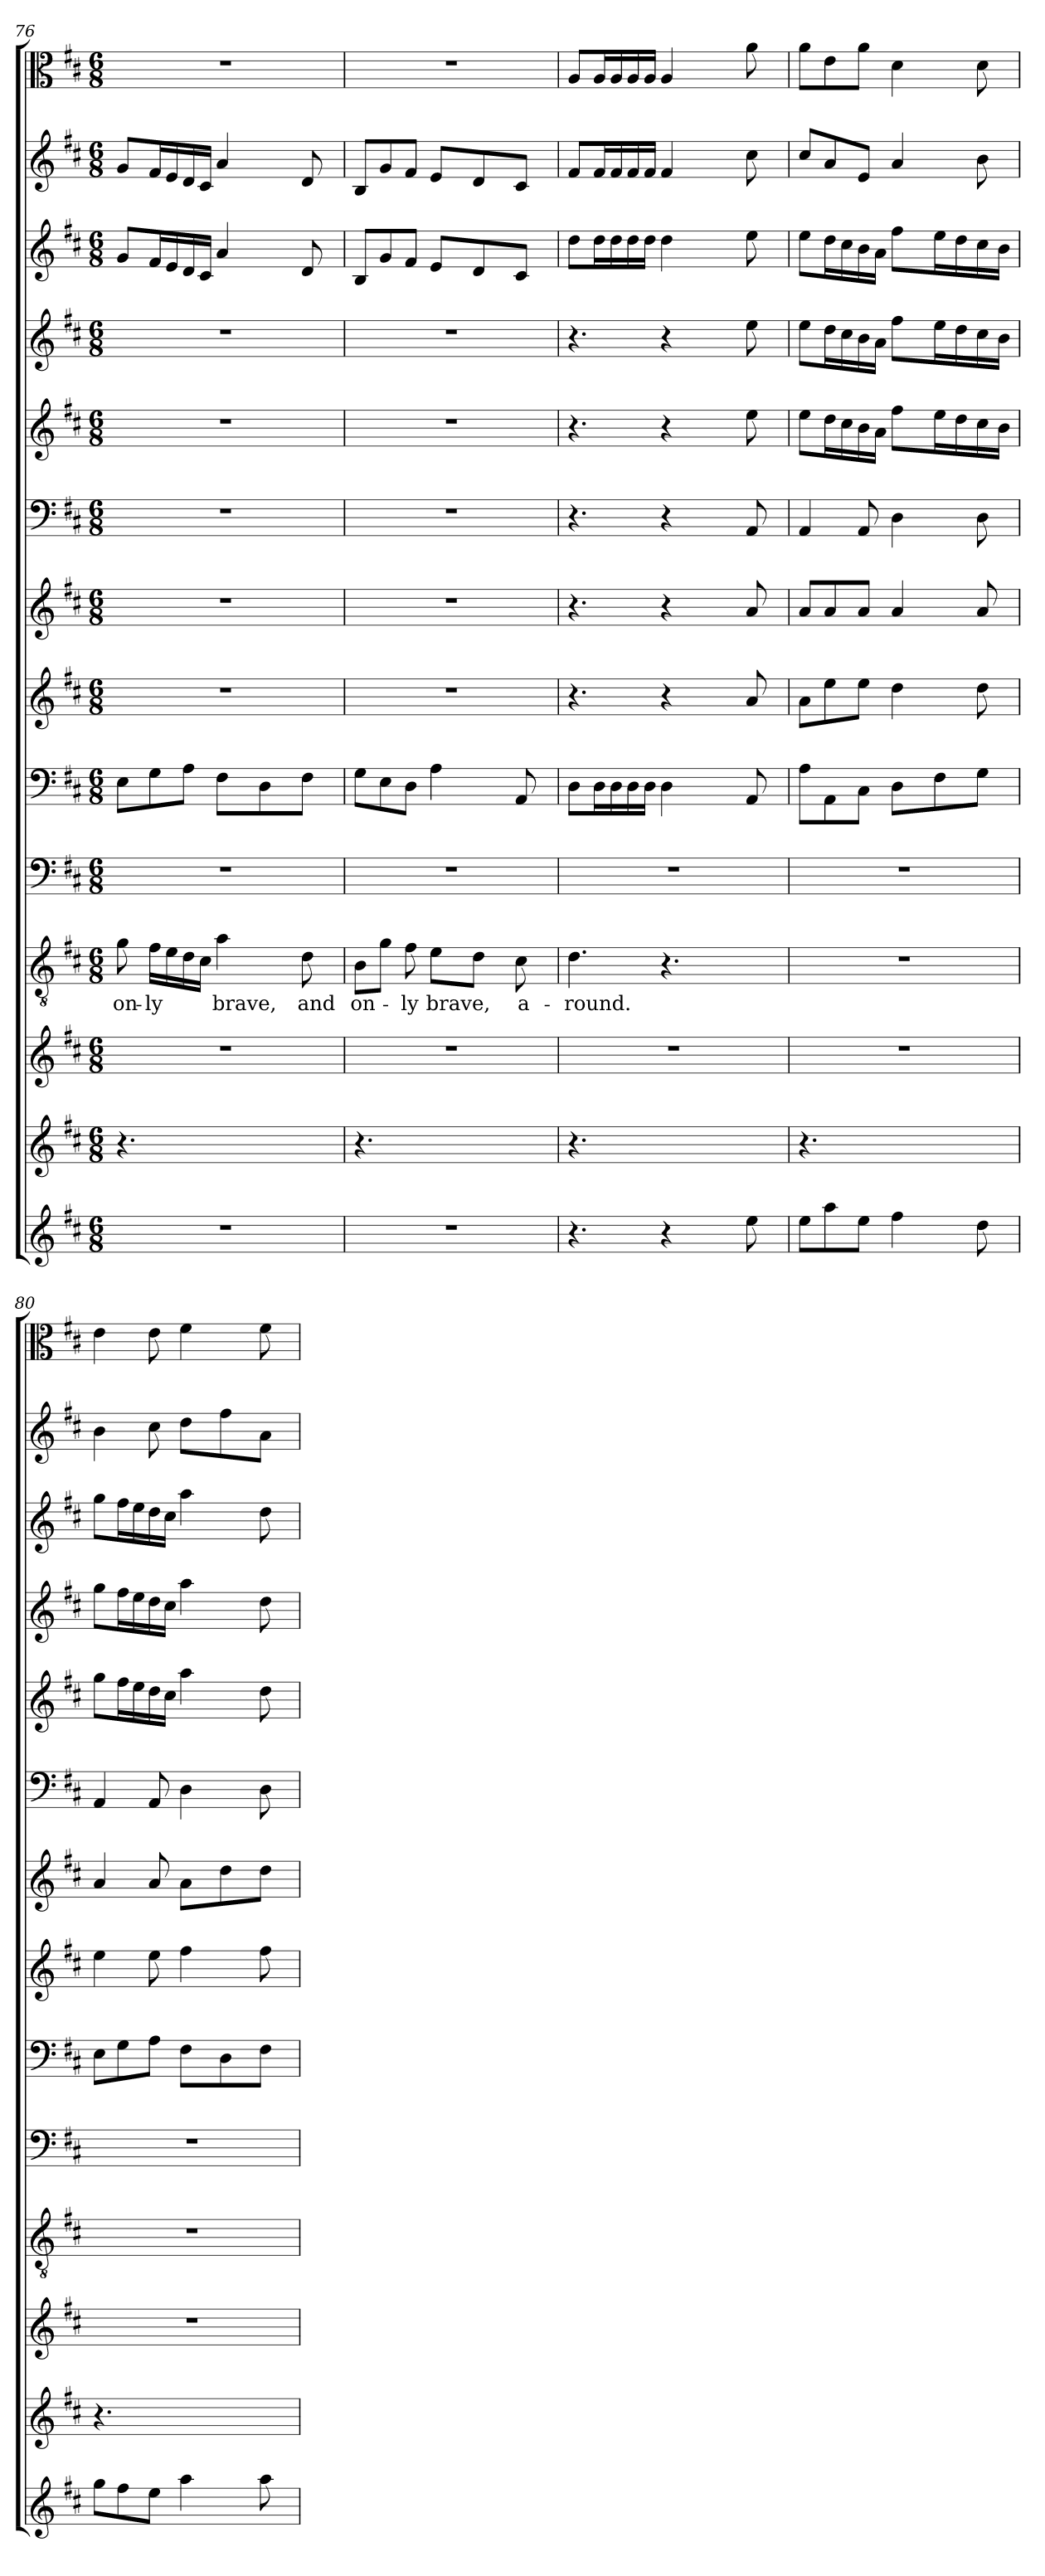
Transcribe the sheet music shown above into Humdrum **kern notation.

**kern	**kern	**kern	**kern	**text	**kern	**kern	**kern	**kern	**kern	**kern	**kern	**kern	**kern	**kern
*part14	*part13	*part12	*part11	*part11	*part10	*part9	*part8	*part7	*part6	*part5	*part4	*part3	*part2	*part1
*staff14	*staff13	*staff12	*staff11	*staff11	*staff10	*staff9	*staff8	*staff7	*staff6	*staff5	*staff4	*staff3	*staff2	*staff1
*clefG2	*clefG2	*clefG2	*clefGv2	*	*clefF4	*clefF4	*clefG2	*clefG2	*clefF4	*clefG2	*clefG2	*clefG2	*clefG2	*clefC3
*k[f#c#]	*k[f#c#]	*k[f#c#]	*k[f#c#]	*	*k[f#c#]	*k[f#c#]	*k[f#c#]	*k[f#c#]	*k[f#c#]	*k[f#c#]	*k[f#c#]	*k[f#c#]	*k[f#c#]	*k[f#c#]
*D:	*D:	*D:	*D:	*	*D:	*D:	*D:	*D:	*D:	*D:	*D:	*D:	*D:	*D:
*M6/8	*M6/8	*M6/8	*M6/8	*	*M6/8	*M6/8	*M6/8	*M6/8	*M6/8	*M6/8	*M6/8	*M6/8	*M6/8	*M6/8
=76	=76	=76	=76	=76	=76	=76	=76	=76	=76	=76	=76	=76	=76	=76
2.r	4.r	2.r	8g\	on-	2.r	8E\L	2.r	2.r	2.r	2.r	2.r	8g/L	8g/L	2.r
.	.	.	16f#\LL	-ly	.	8G\	.	.	.	.	.	16f#/L	16f#/L	.
.	.	.	16e\	.	.	.	.	.	.	.	.	16e/	16e/	.
.	.	.	16d\	.	.	8A\J	.	.	.	.	.	16d/	16d/	.
.	.	.	16c#\JJ	.	.	.	.	.	.	.	.	16c#/JJ	16c#/JJ	.
.	32ryy	.	4a\	brave,	.	8F#\L	.	.	.	.	.	4a/	4a/	.
.	32ryy	.	.	.	.	.	.	.	.	.	.	.	.	.
.	32ryy	.	.	.	.	.	.	.	.	.	.	.	.	.
.	32ryy	.	.	.	.	.	.	.	.	.	.	.	.	.
.	32ryy	.	.	.	.	8D\	.	.	.	.	.	.	.	.
.	32ryy	.	.	.	.	.	.	.	.	.	.	.	.	.
.	32ryy	.	.	.	.	.	.	.	.	.	.	.	.	.
.	32ryy	.	.	.	.	.	.	.	.	.	.	.	.	.
.	32ryy	.	8d\	and	.	8F#\J	.	.	.	.	.	8d/	8d/	.
.	32ryy	.	.	.	.	.	.	.	.	.	.	.	.	.
.	32ryy	.	.	.	.	.	.	.	.	.	.	.	.	.
.	32ryy	.	.	.	.	.	.	.	.	.	.	.	.	.
=77	=77	=77	=77	=77	=77	=77	=77	=77	=77	=77	=77	=77	=77	=77
2.r	4.r	2.r	8B\L	on-	2.r	8G\L	2.r	2.r	2.r	2.r	2.r	8B/L	8B/L	2.r
.	.	.	8g\J	.	.	8E\	.	.	.	.	.	8g/	8g/	.
.	.	.	8f#\	-ly	.	8D\J	.	.	.	.	.	8f#/J	8f#/J	.
.	32ryy	.	8e\L	brave,	.	4A\	.	.	.	.	.	8e/L	8e/L	.
.	32ryy	.	.	.	.	.	.	.	.	.	.	.	.	.
.	32ryy	.	.	.	.	.	.	.	.	.	.	.	.	.
.	32ryy	.	.	.	.	.	.	.	.	.	.	.	.	.
.	32ryy	.	8d\J	.	.	.	.	.	.	.	.	8d/	8d/	.
.	32ryy	.	.	.	.	.	.	.	.	.	.	.	.	.
.	32ryy	.	.	.	.	.	.	.	.	.	.	.	.	.
.	32ryy	.	.	.	.	.	.	.	.	.	.	.	.	.
.	32ryy	.	8c#\	a-	.	8AA/	.	.	.	.	.	8c#/J	8c#/J	.
.	32ryy	.	.	.	.	.	.	.	.	.	.	.	.	.
.	32ryy	.	.	.	.	.	.	.	.	.	.	.	.	.
.	32ryy	.	.	.	.	.	.	.	.	.	.	.	.	.
=78	=78	=78	=78	=78	=78	=78	=78	=78	=78	=78	=78	=78	=78	=78
4.r	4.r	2.r	4.d\	-round.	2.r	8D\L	4.r	4.r	4.r	4.r	4.r	8dd\L	8f#/L	8A/L
.	.	.	.	.	.	16D\L	.	.	.	.	.	16dd\L	16f#/L	16A/L
.	.	.	.	.	.	16D\	.	.	.	.	.	16dd\	16f#/	16A/
.	.	.	.	.	.	16D\	.	.	.	.	.	16dd\	16f#/	16A/
.	.	.	.	.	.	16D\JJ	.	.	.	.	.	16dd\JJ	16f#/JJ	16A/JJ
4r	32ryy	.	4.r	.	.	4D\	4r	4r	4r	4r	4r	4dd\	4f#/	4A/
.	32ryy	.	.	.	.	.	.	.	.	.	.	.	.	.
.	32ryy	.	.	.	.	.	.	.	.	.	.	.	.	.
.	32ryy	.	.	.	.	.	.	.	.	.	.	.	.	.
.	32ryy	.	.	.	.	.	.	.	.	.	.	.	.	.
.	32ryy	.	.	.	.	.	.	.	.	.	.	.	.	.
.	32ryy	.	.	.	.	.	.	.	.	.	.	.	.	.
.	32ryy	.	.	.	.	.	.	.	.	.	.	.	.	.
8ee\	32ryy	.	.	.	.	8AA/	8a/	8a/	8AA/	8ee\	8ee\	8ee\	8cc#\	8a\
.	32ryy	.	.	.	.	.	.	.	.	.	.	.	.	.
.	32ryy	.	.	.	.	.	.	.	.	.	.	.	.	.
.	32ryy	.	.	.	.	.	.	.	.	.	.	.	.	.
=79	=79	=79	=79	=79	=79	=79	=79	=79	=79	=79	=79	=79	=79	=79
8ee\L	4.r	2.r	2.r	.	2.r	8A\L	8a\L	8a/L	4AA/	8ee\L	8ee\L	8ee\L	8cc#/L	8a\L
8aa\	.	.	.	.	.	8AA\	8ee\	8a/	.	16dd\L	16dd\L	16dd\L	8a/	8e\
.	.	.	.	.	.	.	.	.	.	16cc#\	16cc#\	16cc#\	.	.
8ee\J	.	.	.	.	.	8C#\J	8ee\J	8a/J	8AA/	16b\	16b\	16b\	8e/J	8a\J
.	.	.	.	.	.	.	.	.	.	16a\JJ	16a\JJ	16a\JJ	.	.
4ff#\	32ryy	.	.	.	.	8D\L	4dd\	4a/	4D\	8ff#\L	8ff#\L	8ff#\L	4a/	4d\
.	32ryy	.	.	.	.	.	.	.	.	.	.	.	.	.
.	32ryy	.	.	.	.	.	.	.	.	.	.	.	.	.
.	32ryy	.	.	.	.	.	.	.	.	.	.	.	.	.
.	32ryy	.	.	.	.	8F#\	.	.	.	16ee\L	16ee\L	16ee\L	.	.
.	32ryy	.	.	.	.	.	.	.	.	.	.	.	.	.
.	32ryy	.	.	.	.	.	.	.	.	16dd\	16dd\	16dd\	.	.
.	32ryy	.	.	.	.	.	.	.	.	.	.	.	.	.
8dd\	32ryy	.	.	.	.	8G\J	8dd\	8a/	8D\	16cc#\	16cc#\	16cc#\	8b\	8d\
.	32ryy	.	.	.	.	.	.	.	.	.	.	.	.	.
.	32ryy	.	.	.	.	.	.	.	.	16b\JJ	16b\JJ	16b\JJ	.	.
.	32ryy	.	.	.	.	.	.	.	.	.	.	.	.	.
=80	=80	=80	=80	=80	=80	=80	=80	=80	=80	=80	=80	=80	=80	=80
8gg\L	4.r	2.r	2.r	.	2.r	8E\L	4ee\	4a/	4AA/	8gg\L	8gg\L	8gg\L	4b\	4e\
8ff#\	.	.	.	.	.	8G\	.	.	.	16ff#\L	16ff#\L	16ff#\L	.	.
.	.	.	.	.	.	.	.	.	.	16ee\	16ee\	16ee\	.	.
8ee\J	.	.	.	.	.	8A\J	8ee\	8a/	8AA/	16dd\	16dd\	16dd\	8cc#\	8e\
.	.	.	.	.	.	.	.	.	.	16cc#\JJ	16cc#\JJ	16cc#\JJ	.	.
4aa\	32ryy	.	.	.	.	8F#\L	4ff#\	8a\L	4D\	4aa\	4aa\	4aa\	8dd\L	4f#\
.	32ryy	.	.	.	.	.	.	.	.	.	.	.	.	.
.	32ryy	.	.	.	.	.	.	.	.	.	.	.	.	.
.	32ryy	.	.	.	.	.	.	.	.	.	.	.	.	.
.	32ryy	.	.	.	.	8D\	.	8dd\	.	.	.	.	8ff#\	.
.	32ryy	.	.	.	.	.	.	.	.	.	.	.	.	.
.	32ryy	.	.	.	.	.	.	.	.	.	.	.	.	.
.	32ryy	.	.	.	.	.	.	.	.	.	.	.	.	.
8aa\	32ryy	.	.	.	.	8F#\J	8ff#\	8dd\J	8D\	8dd\	8dd\	8dd\	8a\J	8f#\
.	32ryy	.	.	.	.	.	.	.	.	.	.	.	.	.
.	32ryy	.	.	.	.	.	.	.	.	.	.	.	.	.
.	32ryy	.	.	.	.	.	.	.	.	.	.	.	.	.
=	=	=	=	=	=	=	=	=	=	=	=	=	=	=
*-	*-	*-	*-	*-	*-	*-	*-	*-	*-	*-	*-	*-	*-	*-
